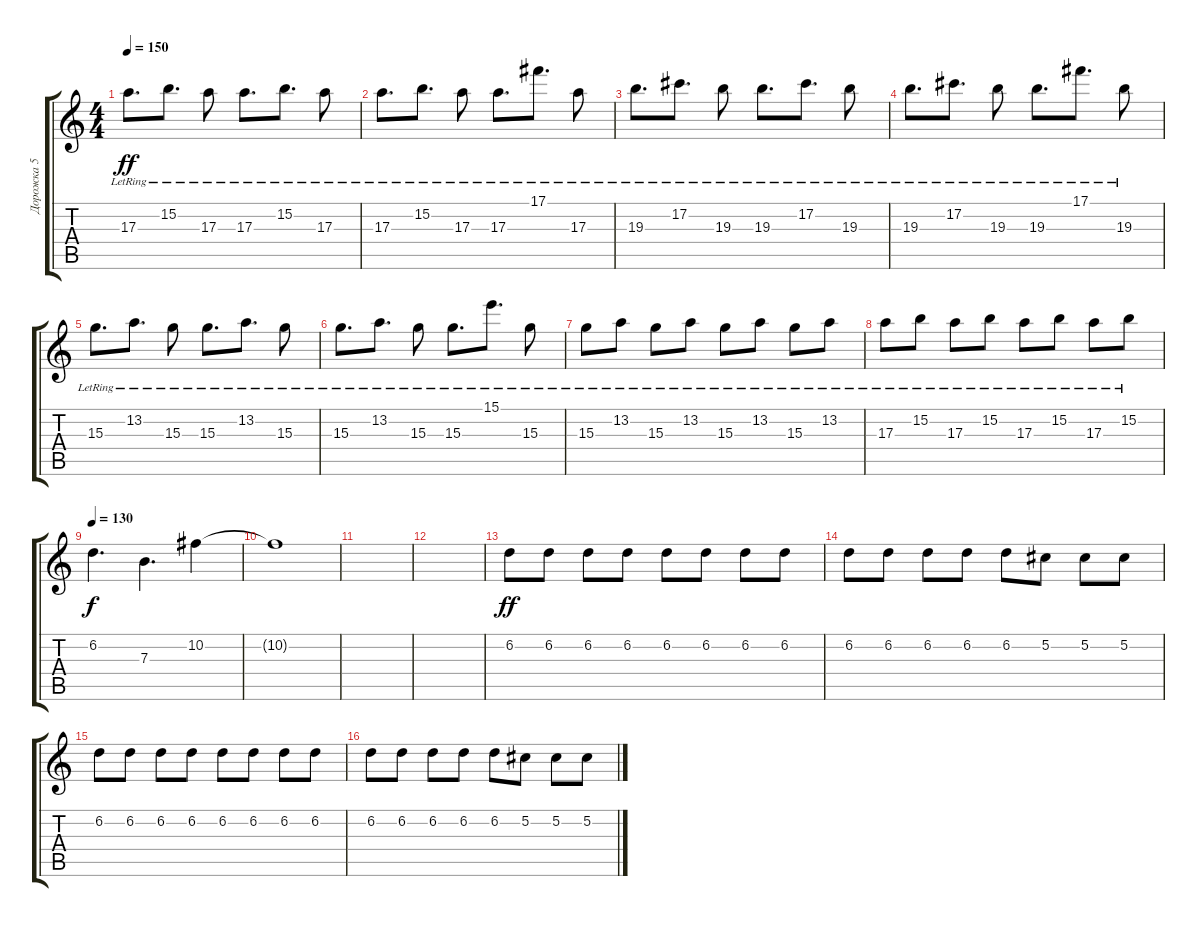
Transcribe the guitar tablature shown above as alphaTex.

\track ("Дорожка 5" "Дорожка 5") {instrument overdrivenguitar}
\staff {score tabs}
\tuning (Db4 Ab3 E3 B2 Gb2 B1) {hide}
\ts (4 4)
\tempo 150
\clef g2
\ks c
17.3{lr}.8{d dy ff} 15.2{lr}.8{d} 17.3{lr}.8 17.3{lr}.8{d} 15.2{lr}.8{d} 17.3{lr}.8 |
17.3{lr}.8{d} 15.2{lr}.8{d} 17.3{lr}.8 17.3{lr}.8{d} 17.1{lr}.8{d} 17.3{lr}.8 |
19.3{lr}.8{d} 17.2{lr}.8{d} 19.3{lr}.8 19.3{lr}.8{d} 17.2{lr}.8{d} 19.3{lr}.8 |
19.3{lr}.8{d} 17.2{lr}.8{d} 19.3{lr}.8 19.3{lr}.8{d} 17.1{lr}.8{d} 19.3{lr}.8 |
15.3{lr}.8{d} 13.2{lr}.8{d} 15.3{lr}.8 15.3{lr}.8{d} 13.2{lr}.8{d} 15.3{lr}.8 |
15.3{lr}.8{d} 13.2{lr}.8{d} 15.3{lr}.8 15.3{lr}.8{d} 15.1{lr}.8{d} 15.3{lr}.8 |
15.3{lr}.8 13.2{lr}.8 15.3{lr}.8 13.2{lr}.8 15.3{lr}.8 13.2{lr}.8 15.3{lr}.8 13.2{lr}.8 |
17.3{lr}.8 15.2{lr}.8 17.3{lr}.8 15.2{lr}.8 17.3{lr}.8 15.2{lr}.8 17.3{lr}.8 15.2{lr}.8 |
\tempo 130
6.2.4{d dy f} 7.3.4{d} 10.2.4 |
10.2{t}.1 |
|
|
6.2.8{dy ff} 6.2.8 6.2.8 6.2.8 6.2.8 6.2.8 6.2.8 6.2.8 |
6.2.8 6.2.8 6.2.8 6.2.8 6.2.8 5.2.8 5.2.8 5.2.8 |
6.2.8 6.2.8 6.2.8 6.2.8 6.2.8 6.2.8 6.2.8 6.2.8 |
6.2.8 6.2.8 6.2.8 6.2.8 6.2.8 5.2.8 5.2.8 5.2.8
